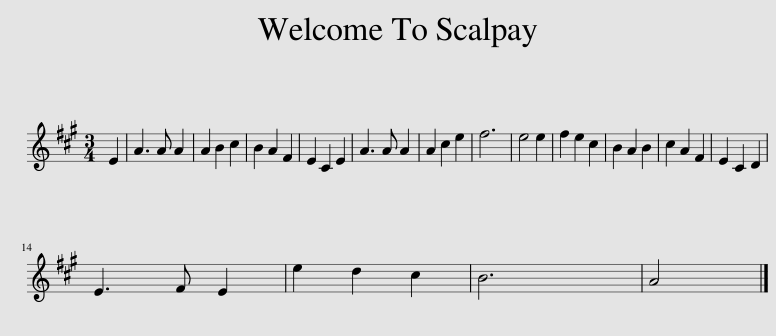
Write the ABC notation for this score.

X:1
L:1/8
M:3/4
I:linebreak $
K:A
V:1 treble
V:1
 E2 | A3 A A2 | A2 B2 c2 | B2 A2 F2 | E2 C2 E2 | %5
 A3 A A2 | A2 c2 e2 | f6 | e4 e2 | f2 e2 c2 | %10
 B2 A2 B2 | c2 A2 F2 | E2 C2 D2 |$ E3 F E2 | e2 d2 c2 | %15
 B6 | A4 |] %17
